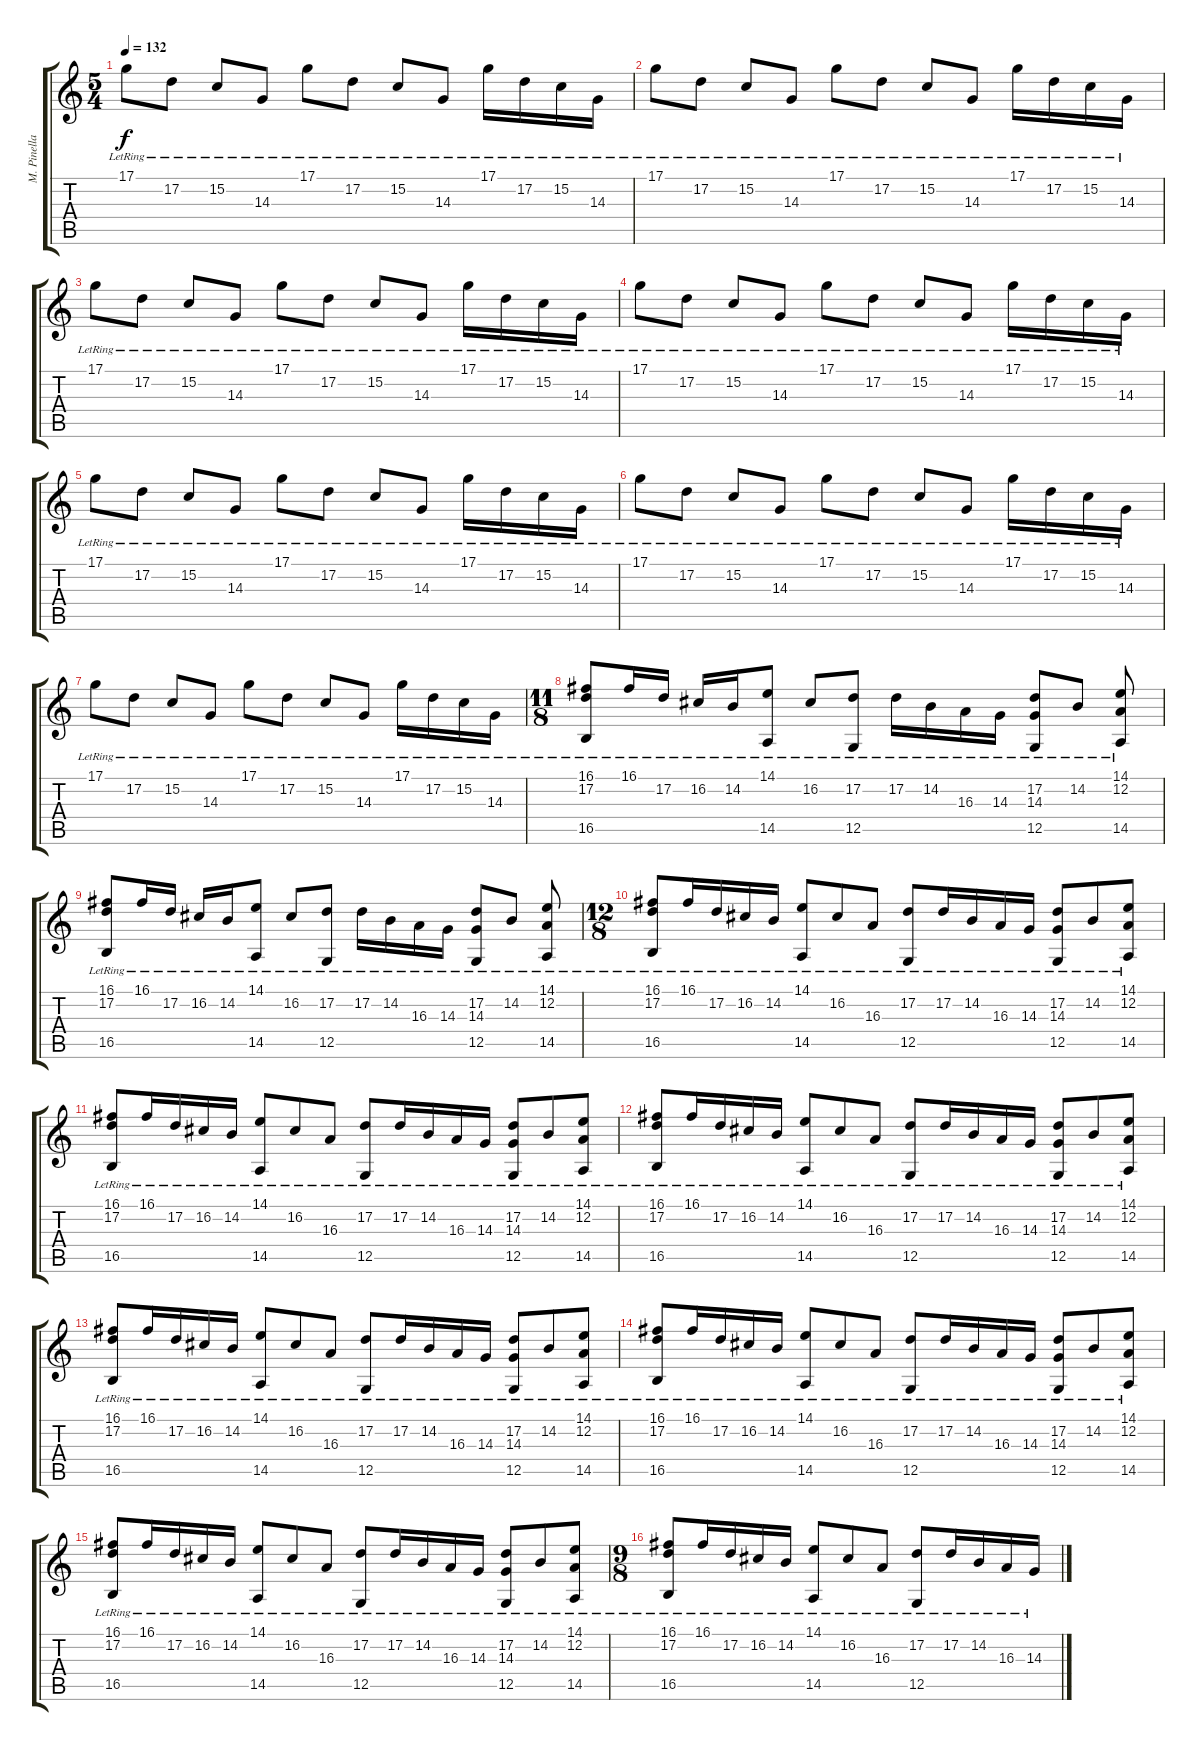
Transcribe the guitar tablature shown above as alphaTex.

\track ("M. Pinella [Piano, Add. Guitar]" "M. Pinella") {instrument pad1newage}
\staff {score tabs}
\tuning (D4 A3 F3 C3 G2 D2) {hide}
\ts (5 4)
\tempo 132
\clef g2
\ks c
17.1{lr}.8{dy f} 17.2{lr}.8 15.2{lr}.8 14.3{lr}.8 17.1{lr}.8 17.2{lr}.8 15.2{lr}.8 14.3{lr}.8 17.1{lr}.16 17.2{lr}.16 15.2{lr}.16 14.3{lr}.16 |
17.1{lr}.8 17.2{lr}.8 15.2{lr}.8 14.3{lr}.8 17.1{lr}.8 17.2{lr}.8 15.2{lr}.8 14.3{lr}.8 17.1{lr}.16 17.2{lr}.16 15.2{lr}.16 14.3{lr}.16 |
17.1{lr}.8 17.2{lr}.8 15.2{lr}.8 14.3{lr}.8 17.1{lr}.8 17.2{lr}.8 15.2{lr}.8 14.3{lr}.8 17.1{lr}.16 17.2{lr}.16 15.2{lr}.16 14.3{lr}.16 |
17.1{lr}.8 17.2{lr}.8 15.2{lr}.8 14.3{lr}.8 17.1{lr}.8 17.2{lr}.8 15.2{lr}.8 14.3{lr}.8 17.1{lr}.16 17.2{lr}.16 15.2{lr}.16 14.3{lr}.16 |
17.1{lr}.8 17.2{lr}.8 15.2{lr}.8 14.3{lr}.8 17.1{lr}.8 17.2{lr}.8 15.2{lr}.8 14.3{lr}.8 17.1{lr}.16 17.2{lr}.16 15.2{lr}.16 14.3{lr}.16 |
17.1{lr}.8 17.2{lr}.8 15.2{lr}.8 14.3{lr}.8 17.1{lr}.8 17.2{lr}.8 15.2{lr}.8 14.3{lr}.8 17.1{lr}.16 17.2{lr}.16 15.2{lr}.16 14.3{lr}.16 |
17.1{lr}.8 17.2{lr}.8 15.2{lr}.8 14.3{lr}.8 17.1{lr}.8 17.2{lr}.8 15.2{lr}.8 14.3{lr}.8 17.1{lr}.16 17.2{lr}.16 15.2{lr}.16 14.3{lr}.16 |
\ts (11 8)
(16.1{lr} 17.2{lr} 16.5{lr}).8{volume 14 instrument brightacousticpiano} 16.1{lr}.16 17.2{lr}.16 16.2{lr}.16 14.2{lr}.16 (14.1{lr} 14.5{lr}).8 16.2{lr}.8 (17.2{lr} 12.5{lr}).8 17.2{lr}.16 14.2{lr}.16 16.3{lr}.16 14.3{lr}.16 (17.2{lr} 14.3{lr} 12.5{lr}).8 14.2{lr}.8 (14.1{lr} 12.2{lr} 14.5{lr}).8 |
(16.1{lr} 17.2{lr} 16.5{lr}).8{volume 14 instrument brightacousticpiano} 16.1{lr}.16 17.2{lr}.16 16.2{lr}.16 14.2{lr}.16 (14.1{lr} 14.5{lr}).8 16.2{lr}.8 (17.2{lr} 12.5{lr}).8 17.2{lr}.16 14.2{lr}.16 16.3{lr}.16 14.3{lr}.16 (17.2{lr} 14.3{lr} 12.5{lr}).8 14.2{lr}.8 (14.1{lr} 12.2{lr} 14.5{lr}).8 |
\ts (12 8)
(16.1{lr} 17.2{lr} 16.5{lr}).8{volume 14 instrument brightacousticpiano} 16.1{lr}.16 17.2{lr}.16 16.2{lr}.16 14.2{lr}.16 (14.1{lr} 14.5{lr}).8 16.2{lr}.8 16.3{lr}.8 (17.2{lr} 12.5{lr}).8 17.2{lr}.16 14.2{lr}.16 16.3{lr}.16 14.3{lr}.16 (17.2{lr} 14.3{lr} 12.5{lr}).8 14.2{lr}.8 (14.1{lr} 12.2{lr} 14.5{lr}).8 |
(16.1{lr} 17.2{lr} 16.5{lr}).8{volume 14 instrument brightacousticpiano} 16.1{lr}.16 17.2{lr}.16 16.2{lr}.16 14.2{lr}.16 (14.1{lr} 14.5{lr}).8 16.2{lr}.8 16.3{lr}.8 (17.2{lr} 12.5{lr}).8 17.2{lr}.16 14.2{lr}.16 16.3{lr}.16 14.3{lr}.16 (17.2{lr} 14.3{lr} 12.5{lr}).8 14.2{lr}.8 (14.1{lr} 12.2{lr} 14.5{lr}).8 |
(16.1{lr} 17.2{lr} 16.5{lr}).8{volume 14 instrument brightacousticpiano} 16.1{lr}.16 17.2{lr}.16 16.2{lr}.16 14.2{lr}.16 (14.1{lr} 14.5{lr}).8 16.2{lr}.8 16.3{lr}.8 (17.2{lr} 12.5{lr}).8 17.2{lr}.16 14.2{lr}.16 16.3{lr}.16 14.3{lr}.16 (17.2{lr} 14.3{lr} 12.5{lr}).8 14.2{lr}.8 (14.1{lr} 12.2{lr} 14.5{lr}).8 |
(16.1{lr} 17.2{lr} 16.5{lr}).8{volume 14 instrument brightacousticpiano} 16.1{lr}.16 17.2{lr}.16 16.2{lr}.16 14.2{lr}.16 (14.1{lr} 14.5{lr}).8 16.2{lr}.8 16.3{lr}.8 (17.2{lr} 12.5{lr}).8 17.2{lr}.16 14.2{lr}.16 16.3{lr}.16 14.3{lr}.16 (17.2{lr} 14.3{lr} 12.5{lr}).8 14.2{lr}.8 (14.1{lr} 12.2{lr} 14.5{lr}).8 |
(16.1{lr} 17.2{lr} 16.5{lr}).8{volume 14 instrument brightacousticpiano} 16.1{lr}.16 17.2{lr}.16 16.2{lr}.16 14.2{lr}.16 (14.1{lr} 14.5{lr}).8 16.2{lr}.8 16.3{lr}.8 (17.2{lr} 12.5{lr}).8 17.2{lr}.16 14.2{lr}.16 16.3{lr}.16 14.3{lr}.16 (17.2{lr} 14.3{lr} 12.5{lr}).8 14.2{lr}.8 (14.1{lr} 12.2{lr} 14.5{lr}).8 |
(16.1{lr} 17.2{lr} 16.5{lr}).8{volume 14 instrument brightacousticpiano} 16.1{lr}.16 17.2{lr}.16 16.2{lr}.16 14.2{lr}.16 (14.1{lr} 14.5{lr}).8 16.2{lr}.8 16.3{lr}.8 (17.2{lr} 12.5{lr}).8 17.2{lr}.16 14.2{lr}.16 16.3{lr}.16 14.3{lr}.16 (17.2{lr} 14.3{lr} 12.5{lr}).8 14.2{lr}.8 (14.1{lr} 12.2{lr} 14.5{lr}).8 |
\ts (9 8)
(16.1{lr} 17.2{lr} 16.5{lr}).8{volume 14 instrument brightacousticpiano} 16.1{lr}.16 17.2{lr}.16 16.2{lr}.16 14.2{lr}.16 (14.1{lr} 14.5{lr}).8 16.2{lr}.8 16.3{lr}.8 (17.2{lr} 12.5{lr}).8 17.2{lr}.16 14.2{lr}.16 16.3{lr}.16 14.3{lr}.16
